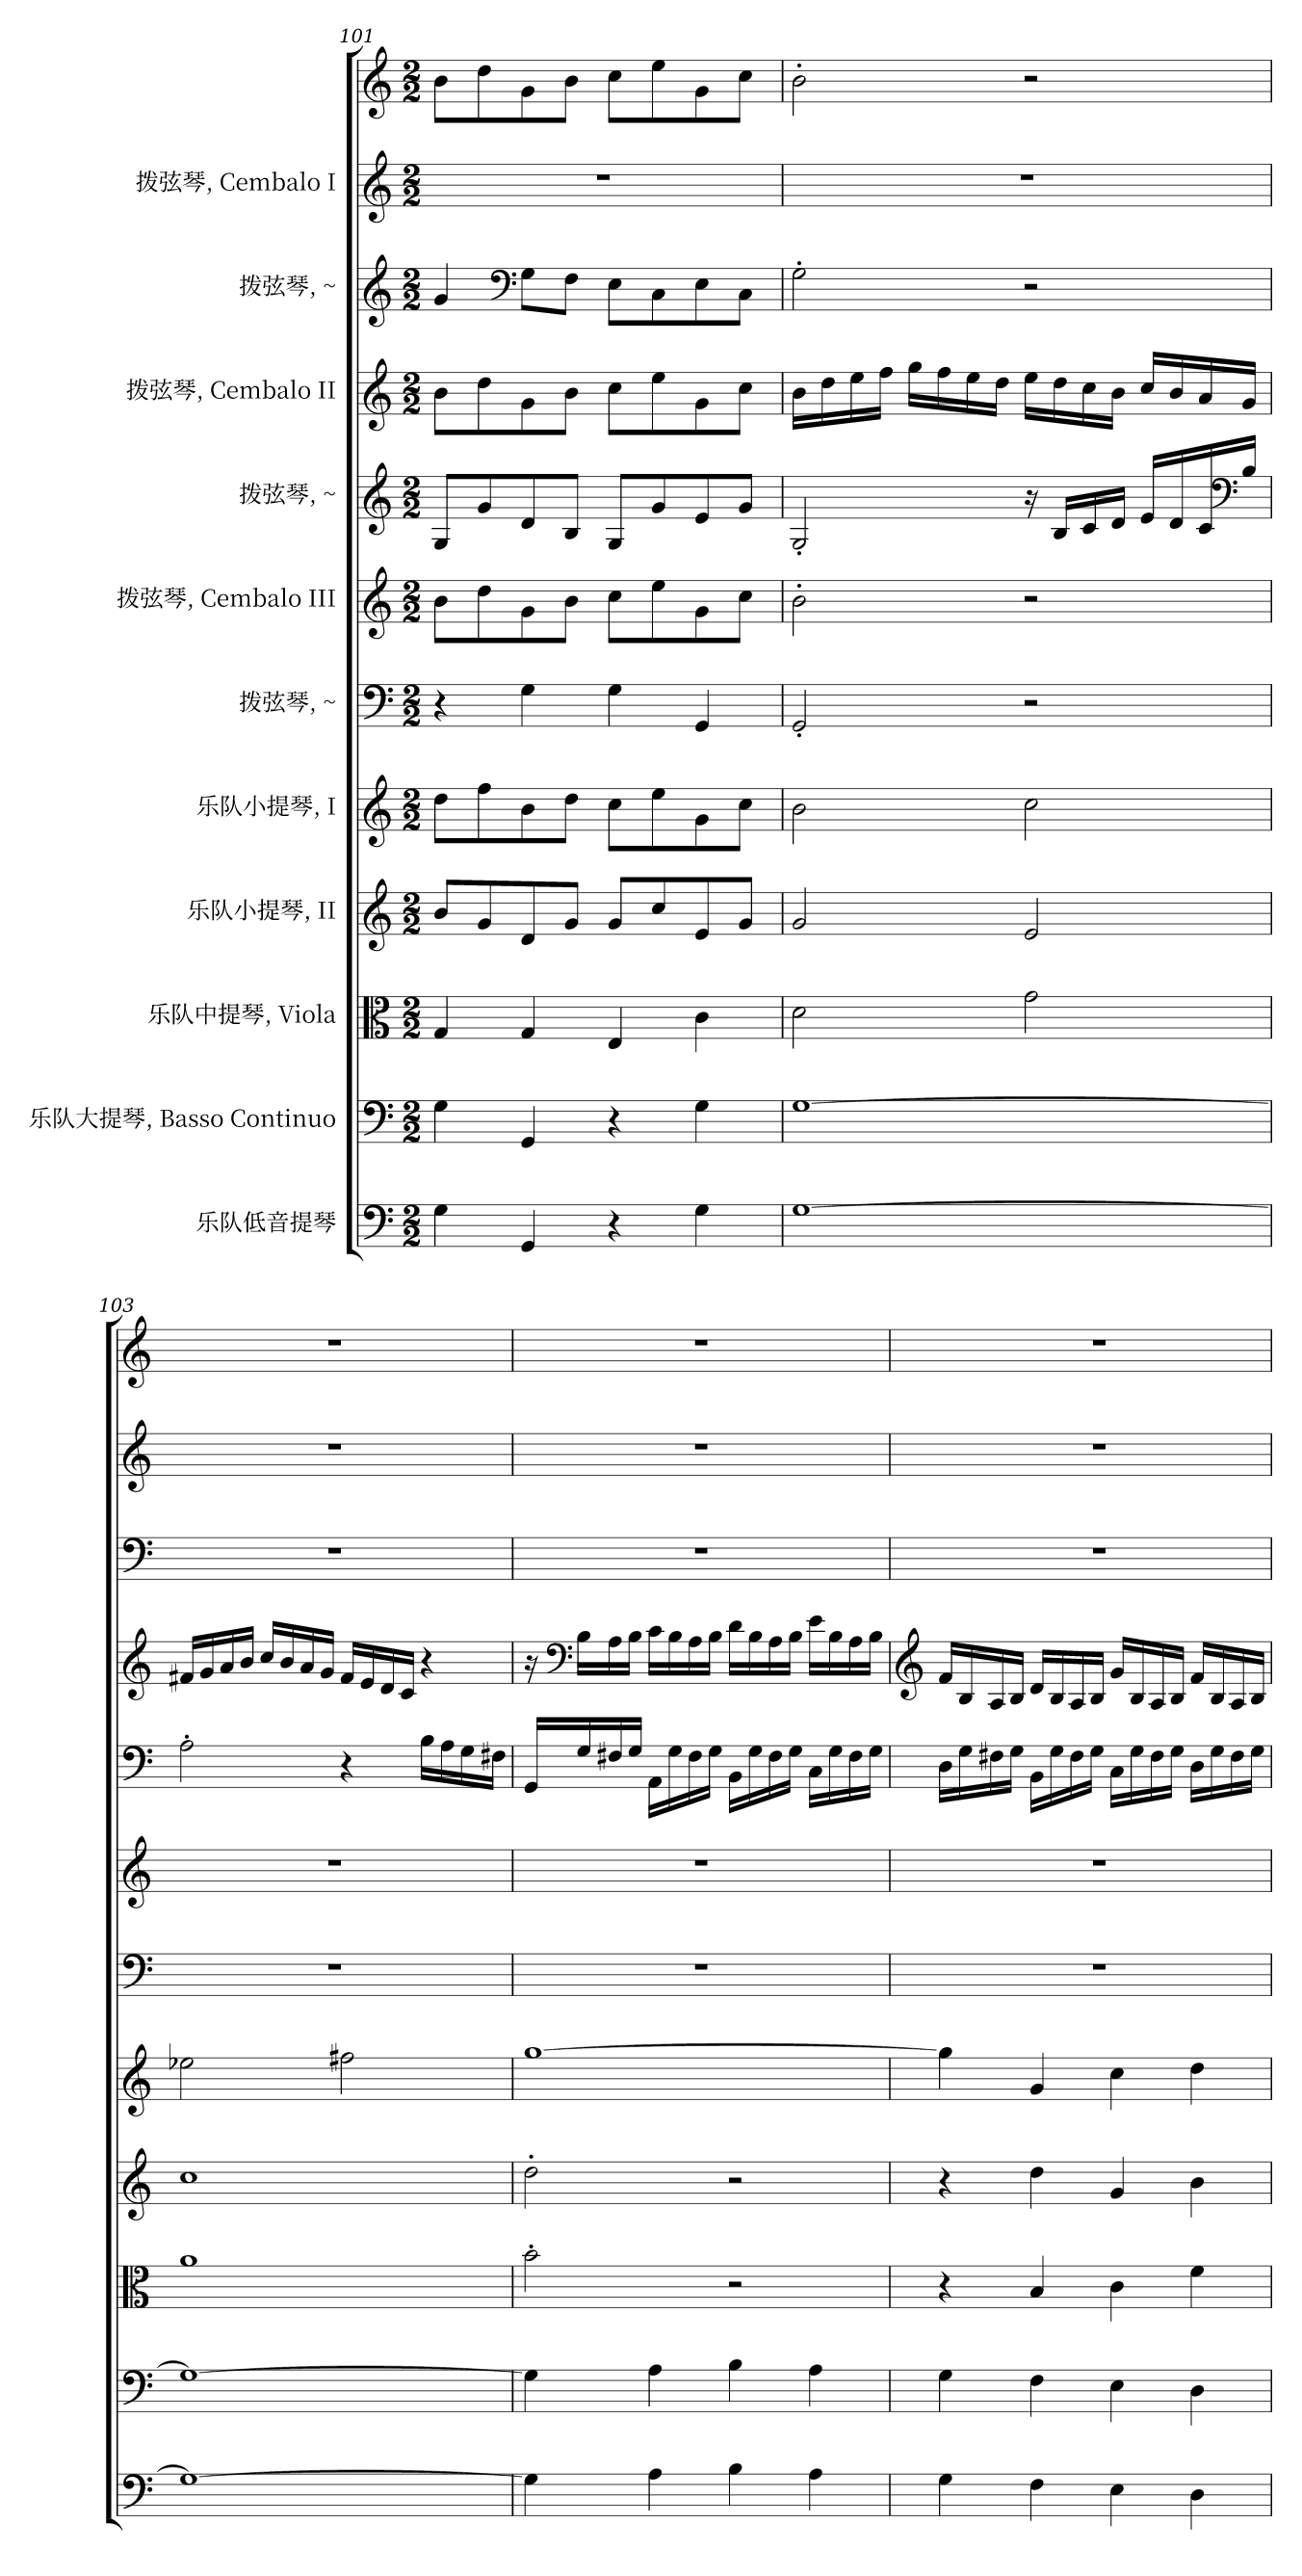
**kern	**kern	**kern	**kern	**kern	**kern	**kern	**kern	**kern	**kern	**kern	**kern
*part11	*part10	*part9	*part8	*part7	*part6	*part5	*part4	*part3	*part2	*part1	*part1
*staff12	*staff11	*staff10	*staff9	*staff8	*staff7	*staff6	*staff5	*staff4	*staff3	*staff2	*staff1
*I"乐队低音提琴	*I"乐队大提琴, Basso Continuo	*I"乐队中提琴, Viola	*I"乐队小提琴, II	*I"乐队小提琴, I	*I"拨弦琴, ~	*I"拨弦琴, Cembalo III	*I"拨弦琴, ~	*I"拨弦琴, Cembalo II	*I"拨弦琴, ~	*I"拨弦琴, Cembalo I	*
!!LO:PB:g=z
*clefF4	*clefF4	*clefC3	*clefG2	*clefG2	*clefF4	*clefG2	*clefG2	*clefG2	*clefG2	*clefG2	*clefG2
*ITrd7c12	*	*	*	*	*	*	*	*	*	*	*
*k[]	*k[]	*k[]	*k[]	*k[]	*k[]	*k[]	*k[]	*k[]	*k[]	*k[]	*k[]
*M2/2	*M2/2	*M2/2	*M2/2	*M2/2	*M2/2	*M2/2	*M2/2	*M2/2	*M2/2	*M2/2	*M2/2
=101	=101	=101	=101	=101	=101	=101	=101	=101	=101	=101	=101
4GG\	4G\	4G/	8b/L	8dd\L	4r	8b\L	8G/L	8b\L	4g/	1r	8b\L
.	.	.	8g/	8ff\	.	8dd\	8g/	8dd\	.	.	8dd\
*	*	*	*	*	*	*	*	*	*clefF4	*	*
4GGG/	4GG/	4G/	8d/	8b\	4G\	8g\	8d/	8g\	8G\L	.	8g\
.	.	.	8g/J	8dd\J	.	8b\J	8B/J	8b\J	8F\J	.	8b\J
4r	4r	4E/	8g/L	8cc\L	4G\	8cc\L	8G/L	8cc\L	8E\L	.	8cc\L
.	.	.	8cc/	8ee\	.	8ee\	8g/	8ee\	8C\	.	8ee\
4GG\	4G\	4c\	8e/	8g\	4GG/	8g\	8e/	8g\	8E\	.	8g\
.	.	.	8g/J	8cc\J	.	8cc\J	8g/J	8cc\J	8C\J	.	8cc\J
=102	=102	=102	=102	=102	=102	=102	=102	=102	=102	=102	=102
[1GG	[1G	2d\	2g/	2b\	2GG'/	2b'\	2G'/	16b\LL	2G'\	1r	2b'\
.	.	.	.	.	.	.	.	16dd\	.	.	.
.	.	.	.	.	.	.	.	16ee\	.	.	.
.	.	.	.	.	.	.	.	16ff\JJ	.	.	.
.	.	.	.	.	.	.	.	16gg\LL	.	.	.
.	.	.	.	.	.	.	.	16ff\	.	.	.
.	.	.	.	.	.	.	.	16ee\	.	.	.
.	.	.	.	.	.	.	.	16dd\JJ	.	.	.
.	.	2g\	2e/	2cc\	2r	2r	16r	16ee\LL	2r	.	2r
.	.	.	.	.	.	.	16B/LL	16dd\	.	.	.
.	.	.	.	.	.	.	16c/	16cc\	.	.	.
.	.	.	.	.	.	.	16d/JJ	16b\JJ	.	.	.
.	.	.	.	.	.	.	16e/LL	16cc/LL	.	.	.
.	.	.	.	.	.	.	16d/	16b/	.	.	.
.	.	.	.	.	.	.	16c/	16a/	.	.	.
*	*	*	*	*	*	*	*clefF4	*	*	*	*
.	.	.	.	.	.	.	16B/JJ	16g/JJ	.	.	.
=103	=103	=103	=103	=103	=103	=103	=103	=103	=103	=103	=103
1GG_	1G_	1a	1cc	2ee-X\	1r	1r	2A'\	16f#X/LL	1r	1r	1r
.	.	.	.	.	.	.	.	16g/	.	.	.
.	.	.	.	.	.	.	.	16a/	.	.	.
.	.	.	.	.	.	.	.	16b/JJ	.	.	.
.	.	.	.	.	.	.	.	16cc/LL	.	.	.
.	.	.	.	.	.	.	.	16b/	.	.	.
.	.	.	.	.	.	.	.	16a/	.	.	.
.	.	.	.	.	.	.	.	16g/JJ	.	.	.
.	.	.	.	2ff#X\	.	.	4r	16f#/LL	.	.	.
.	.	.	.	.	.	.	.	16e/	.	.	.
.	.	.	.	.	.	.	.	16d/	.	.	.
.	.	.	.	.	.	.	.	16c/JJ	.	.	.
.	.	.	.	.	.	.	16B\LL	4r	.	.	.
.	.	.	.	.	.	.	16A\	.	.	.	.
.	.	.	.	.	.	.	16G\	.	.	.	.
.	.	.	.	.	.	.	16F#X\JJ	.	.	.	.
!!LO:PB:g=z
=104	=104	=104	=104	=104	=104	=104	=104	=104	=104	=104	=104
4GG\]	4G\]	2b'\	2dd'\	[1gg	1r	1r	16GG/LL	16r	1r	1r	1r
*	*	*	*	*	*	*	*	*clefF4	*	*	*
.	.	.	.	.	.	.	16G/	16B\LL	.	.	.
.	.	.	.	.	.	.	16F#X/	16A\	.	.	.
.	.	.	.	.	.	.	16G/JJ	16B\JJ	.	.	.
4AA\	4A\	.	.	.	.	.	16AA\LL	16c\LL	.	.	.
.	.	.	.	.	.	.	16G\	16B\	.	.	.
.	.	.	.	.	.	.	16F#\	16A\	.	.	.
.	.	.	.	.	.	.	16G\JJ	16B\JJ	.	.	.
4BB\	4B\	2r	2r	.	.	.	16BB\LL	16d\LL	.	.	.
.	.	.	.	.	.	.	16G\	16B\	.	.	.
.	.	.	.	.	.	.	16F#\	16A\	.	.	.
.	.	.	.	.	.	.	16G\JJ	16B\JJ	.	.	.
4AA\	4A\	.	.	.	.	.	16C\LL	16e\LL	.	.	.
.	.	.	.	.	.	.	16G\	16B\	.	.	.
.	.	.	.	.	.	.	16F#\	16A\	.	.	.
.	.	.	.	.	.	.	16G\JJ	16B\JJ	.	.	.
=105	=105	=105	=105	=105	=105	=105	=105	=105	=105	=105	=105
*	*	*	*	*	*	*	*	*clefG2	*	*	*
4GG\	4G\	4r	4r	4gg\]	1r	1r	16D\LL	16f/LL	1r	1r	1r
.	.	.	.	.	.	.	16G\	16B/	.	.	.
.	.	.	.	.	.	.	16F#X\	16A/	.	.	.
.	.	.	.	.	.	.	16G\JJ	16B/JJ	.	.	.
4FF\	4F\	4B/	4dd\	4g/	.	.	16BB\LL	16d/LL	.	.	.
.	.	.	.	.	.	.	16G\	16B/	.	.	.
.	.	.	.	.	.	.	16F#\	16A/	.	.	.
.	.	.	.	.	.	.	16G\JJ	16B/JJ	.	.	.
4EE\	4E\	4c\	4g/	4cc\	.	.	16C\LL	16g/LL	.	.	.
.	.	.	.	.	.	.	16G\	16B/	.	.	.
.	.	.	.	.	.	.	16F#\	16A/	.	.	.
.	.	.	.	.	.	.	16G\JJ	16B/JJ	.	.	.
4DD\	4D\	4f\	4b\	4dd\	.	.	16D\LL	16f/LL	.	.	.
.	.	.	.	.	.	.	16G\	16B/	.	.	.
.	.	.	.	.	.	.	16F#\	16A/	.	.	.
.	.	.	.	.	.	.	16G\JJ	16B/JJ	.	.	.
=	=	=	=	=	=	=	=	=	=	=	=
*-	*-	*-	*-	*-	*-	*-	*-	*-	*-	*-	*-
